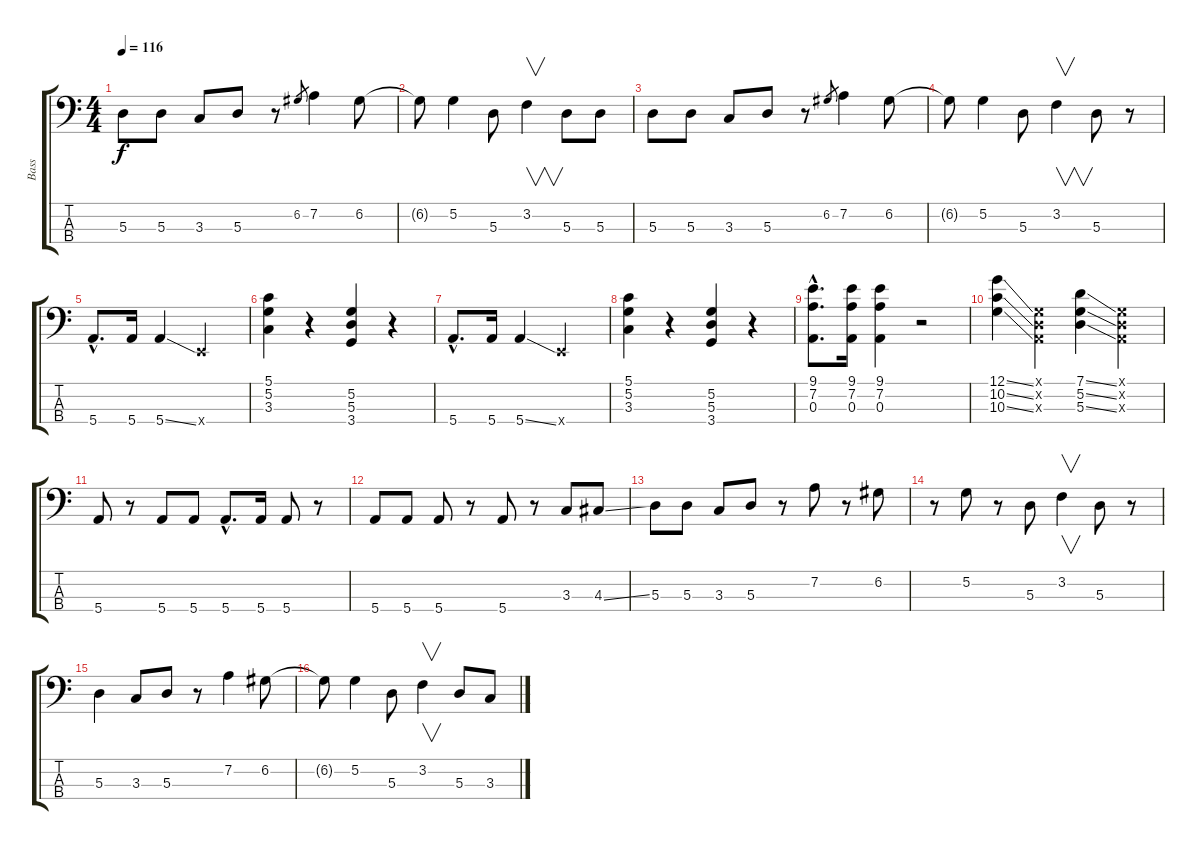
\track ("Bass" "Bass") {instrument electricbassfinger}
\staff {score tabs}
\tuning (G2 D2 A1 E1) {hide}
\ts (4 4)
\tempo 116
\clef f4
\ks c
5.3.8{dy f} 5.3.8 3.3.8 5.3.8 r.8 6.2.8{gr} 7.2.4 6.2.8 |
6.2{t}.8 5.2.4 5.3.8 3.2.4{v} 5.3.8 5.3.8 |
5.3.8 5.3.8 3.3.8 5.3.8 r.8 6.2.8{gr} 7.2.4 6.2.8 |
6.2{t}.8 5.2.4 5.3.8 3.2.4{v} 5.3.8 r.8 |
5.4{hac}.8{d} 5.4.16 5.4{ss}.4 0.4{x}.2 |
(5.1 5.2 3.3).4 r.4 (5.2 5.3 3.4).4 r.4 |
5.4{hac}.8{d} 5.4.16 5.4{ss}.4 0.4{x}.2 |
(5.1 5.2 3.3).4 r.4 (5.2 5.3 3.4).4 r.4 |
(9.1{hac} 7.2{hac} 0.3{hac}).8{d} (9.1 7.2 0.3).16 (9.1 7.2 0.3).4 r.2 |
(12.1{ss} 10.2{ss} 10.3{ss}).4 (0.1{x} 0.2{x} 0.3{x}).4 (7.1{ss} 5.2{ss} 5.3{ss}).4 (0.1{x} 0.2{x} 0.3{x}).4 |
5.4.8 r.8 5.4.8 5.4.8 5.4{hac}.8{d} 5.4.16 5.4.8 r.8 |
5.4.8 5.4.8 5.4.8 r.8 5.4.8 r.8 3.3.8 4.3{ss}.8 |
5.3.8 5.3.8 3.3.8 5.3.8 r.8 7.2.8 r.8 6.2.8 |
r.8 5.2.8 r.8 5.3.8 3.2.4{v} 5.3.8 r.8 |
5.3.4 3.3.8 5.3.8 r.8 7.2.4 6.2.8 |
6.2{t}.8 5.2.4 5.3.8 3.2.4{v} 5.3.8 3.3.8
